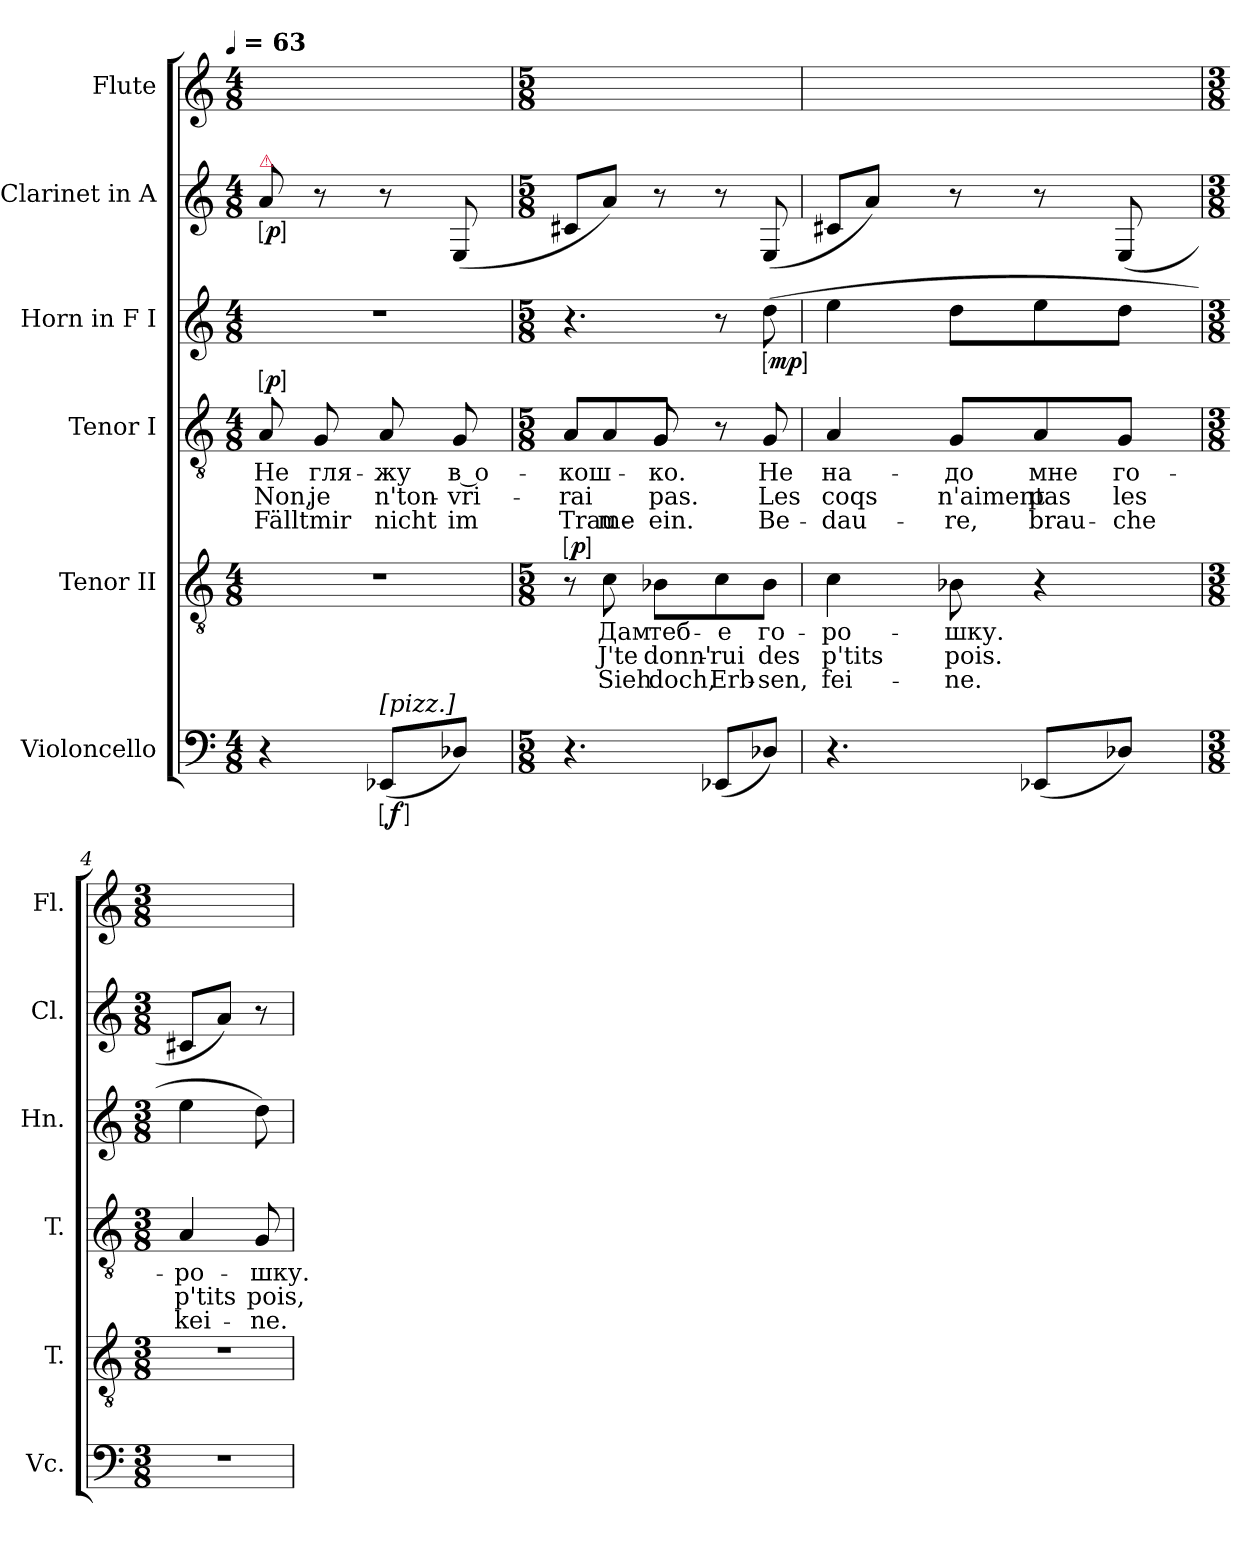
**kern	**dynam	**kern	**text	**text	**text	**dynam	**kern	**text	**text	**text	**dynam	**kern	**dynam	**kern	**dynam	**kern
*part6	*part6	*part5	*part5	*part5	*part5	*part5	*part4	*part4	*part4	*part4	*part4	*part3	*part3	*part2	*part2	*part1
*staff6	*staff6	*staff5	*staff5	*staff5	*staff5	*staff5	*staff4	*staff4	*staff4	*staff4	*staff4	*staff3	*staff3	*staff2	*staff2	*staff1
*I"Violoncello	*	*I"Tenor II	*	*	*	*	*I"Tenor I	*	*	*	*	*I"Horn in F I	*	*I"Clarinet in A	*	*I"Flute
*I'Vc.	*	*I'T.	*	*	*	*	*I'T.	*	*	*	*	*I'Hn.	*	*I'Cl.	*	*I'Fl.
*clefF4	*	*clefGv2	*	*	*	*	*clefGv2	*	*	*	*	*clefG2	*	*clefG2	*	*clefG2
*	*	*	*	*	*	*	*	*	*	*	*	*ITrd4c7	*	*ITrd2c3	*	*
*k[]	*	*k[]	*	*	*	*	*k[]	*	*	*	*	*k[b-]	*	*k[f#c#g#]	*	*k[]
!!LO:TX:omd:t=[quarter] = 63
*M4/8	*	*M4/8	*	*	*	*	*M4/8	*	*	*	*	*M4/8	*	*M4/8	*	*M4/8
*MM63	*	*MM63	*	*	*	*	*MM63	*	*	*	*	*MM63	*	*MM63	*	*MM63
=1	=1	=1	=1	=1	=1	=1	=1	=1	=1	=1	=1	=1	=1	=1	=1	=1
!	!	!	!	!	!	!	!	!	!	!	!	!	!	!LO:TX:a:color=crimson:t=⚠	!	!
!	!	!	!	!	!	!	!	!	!	!	!LO:DY:a:ed=brack	!	!	!	!LO:DY:ed=brack	!
4r	.	2r	.	.	.	.	8A	Не	Non,	Fällt	p	2r	.	8f#	p	8ryy
.	.	.	.	.	.	.	8G	гля-	je	mir	.	.	.	8r	.	32ryy
.	.	.	.	.	.	.	.	.	.	.	.	.	.	.	.	32ryy
.	.	.	.	.	.	.	.	.	.	.	.	.	.	.	.	32ryy
.	.	.	.	.	.	.	.	.	.	.	.	.	.	.	.	32ryy
*	*	*	*	*	*	*	*	*	*	*	*	*	*	*	*	*Xtuplet
!LO:TX:a:t=[pizz.]	!	!	!	!	!	!	!	!	!	!	!	!	!	!	!	!
!	!LO:DY:ed=brack	!	!	!	!	!	!	!	!	!	!	!	!	!	!	!
(8EE-XL	f	.	.	.	.	.	8A	-жу	n'ton-	nicht	.	.	.	8r	.	40ryy
.	.	.	.	.	.	.	.	.	.	.	.	.	.	.	.	40ryy
.	.	.	.	.	.	.	.	.	.	.	.	.	.	.	.	40ryy
.	.	.	.	.	.	.	.	.	.	.	.	.	.	.	.	40ryy
.	.	.	.	.	.	.	.	.	.	.	.	.	.	.	.	40ryy
*	*	*	*	*	*	*	*	*	*	*	*	*	*	*	*	*tuplet
8D-XJ)	.	.	.	.	.	.	8G	в о-	-vri-	im	.	.	.	(8C#	.	24ryy
.	.	.	.	.	.	.	.	.	.	.	.	.	.	.	.	24ryy
.	.	.	.	.	.	.	.	.	.	.	.	.	.	.	.	24ryy
=2	=2	=2	=2	=2	=2	=2	=2	=2	=2	=2	=2	=2	=2	=2	=2	=2
*M5/8	*	*M5/8	*	*	*	*	*M5/8	*	*	*	*	*M5/8	*	*M5/8	*	*M5/8
*	*	*	*	*	*	*	*^	*	*	*	*	*	*	*	*	*
!	!	!	!	!	!	!LO:DY:a:ed=brack	!	!	!	!	!	!	!	!	!	!	!
4.r	.	8r	.	.	.	p	4A	8A/L	-кош-	-rai	Trau-	.	4.r	.	8A#X/L	.	4ryy
.	.	8c	Дам	J'te	Sieh	.	.	8A/	.	.	-me	.	.	.	8f#/J)	.	.
.	.	8B-X\L	теб-	donn'-	doch,	.	8G	8G/J	-ко.	pas.	ein.	.	.	.	8r	.	8ryy
(8EE-XL	.	8c\	-е	-rui	Erb-	.	8r	4ryy	.	.	.	.	8r	.	8r	.	4ryy
!	!	!	!	!	!	!	!	!	!	!	!	!	!	!LO:DY:ed=brack	!	!	!
8D-XJ)	.	8B-\J	го-	des	-sen,	.	8G	.	Не	Les	Be-	.	(8g	mp	(8C#	.	.
*	*	*	*	*	*	*	*v	*v	*	*	*	*	*	*	*	*	*
=3	=3	=3	=3	=3	=3	=3	=3	=3	=3	=3	=3	=3	=3	=3	=3	=3
4.r	.	4c	-ро-	p'tits	fei-	.	4A	на-	coqs	-dau-	.	4a	.	8A#X/L	.	8ryy
*	*	*	*	*	*	*	*	*	*	*	*	*	*	*	*	*Xbrackettup
.	.	.	.	.	.	.	.	.	.	.	.	.	.	8f#/J)	.	56ryy
.	.	.	.	.	.	.	.	.	.	.	.	.	.	.	.	56ryy
.	.	.	.	.	.	.	.	.	.	.	.	.	.	.	.	56ryy
.	.	.	.	.	.	.	.	.	.	.	.	.	.	.	.	56ryy
.	.	.	.	.	.	.	.	.	.	.	.	.	.	.	.	56ryy
.	.	.	.	.	.	.	.	.	.	.	.	.	.	.	.	56ryy
.	.	.	.	.	.	.	.	.	.	.	.	.	.	.	.	56ryy
.	.	8B-X	-шку.	pois.	-ne.	.	8G/L	-до	n'aiment	-re,	.	8gL	.	8r	.	56ryy
.	.	.	.	.	.	.	.	.	.	.	.	.	.	.	.	56ryy
.	.	.	.	.	.	.	.	.	.	.	.	.	.	.	.	56ryy
.	.	.	.	.	.	.	.	.	.	.	.	.	.	.	.	56ryy
.	.	.	.	.	.	.	.	.	.	.	.	.	.	.	.	56ryy
.	.	.	.	.	.	.	.	.	.	.	.	.	.	.	.	56ryy
.	.	.	.	.	.	.	.	.	.	.	.	.	.	.	.	56ryy
(8EE-XL	.	4r	.	.	.	.	8A/	мне	pas	brau-	.	8a	.	8r	.	56ryy
.	.	.	.	.	.	.	.	.	.	.	.	.	.	.	.	56ryy
.	.	.	.	.	.	.	.	.	.	.	.	.	.	.	.	56ryy
.	.	.	.	.	.	.	.	.	.	.	.	.	.	.	.	56ryy
.	.	.	.	.	.	.	.	.	.	.	.	.	.	.	.	56ryy
.	.	.	.	.	.	.	.	.	.	.	.	.	.	.	.	56ryy
.	.	.	.	.	.	.	.	.	.	.	.	.	.	.	.	56ryy
8D-XJ)	.	.	.	.	.	.	8G/J	го-	les	-che	.	8gJ	.	(8C#	.	56ryy
.	.	.	.	.	.	.	.	.	.	.	.	.	.	.	.	56ryy
.	.	.	.	.	.	.	.	.	.	.	.	.	.	.	.	56ryy
.	.	.	.	.	.	.	.	.	.	.	.	.	.	.	.	56ryy
.	.	.	.	.	.	.	.	.	.	.	.	.	.	.	.	56ryy
.	.	.	.	.	.	.	.	.	.	.	.	.	.	.	.	56ryy
.	.	.	.	.	.	.	.	.	.	.	.	.	.	.	.	56ryy
=4	=4	=4	=4	=4	=4	=4	=4	=4	=4	=4	=4	=4	=4	=4	=4	=4
*M3/8	*	*M3/8	*	*	*	*	*M3/8	*	*	*	*	*M3/8	*	*M3/8	*	*M3/8
8%3r	.	8%3r	.	.	.	.	4A	-ро-	p'tits	kei-	.	4a	.	8A#X/L	.	8ryy
.	.	.	.	.	.	.	.	.	.	.	.	.	.	8f#/J)	.	4ryy
.	.	.	.	.	.	.	8G	-шку.	pois,	-ne.	.	8g)	.	8r	.	.
=	=	=	=	=	=	=	=	=	=	=	=	=	=	=	=	=
*-	*-	*-	*-	*-	*-	*-	*-	*-	*-	*-	*-	*-	*-	*-	*-	*-
